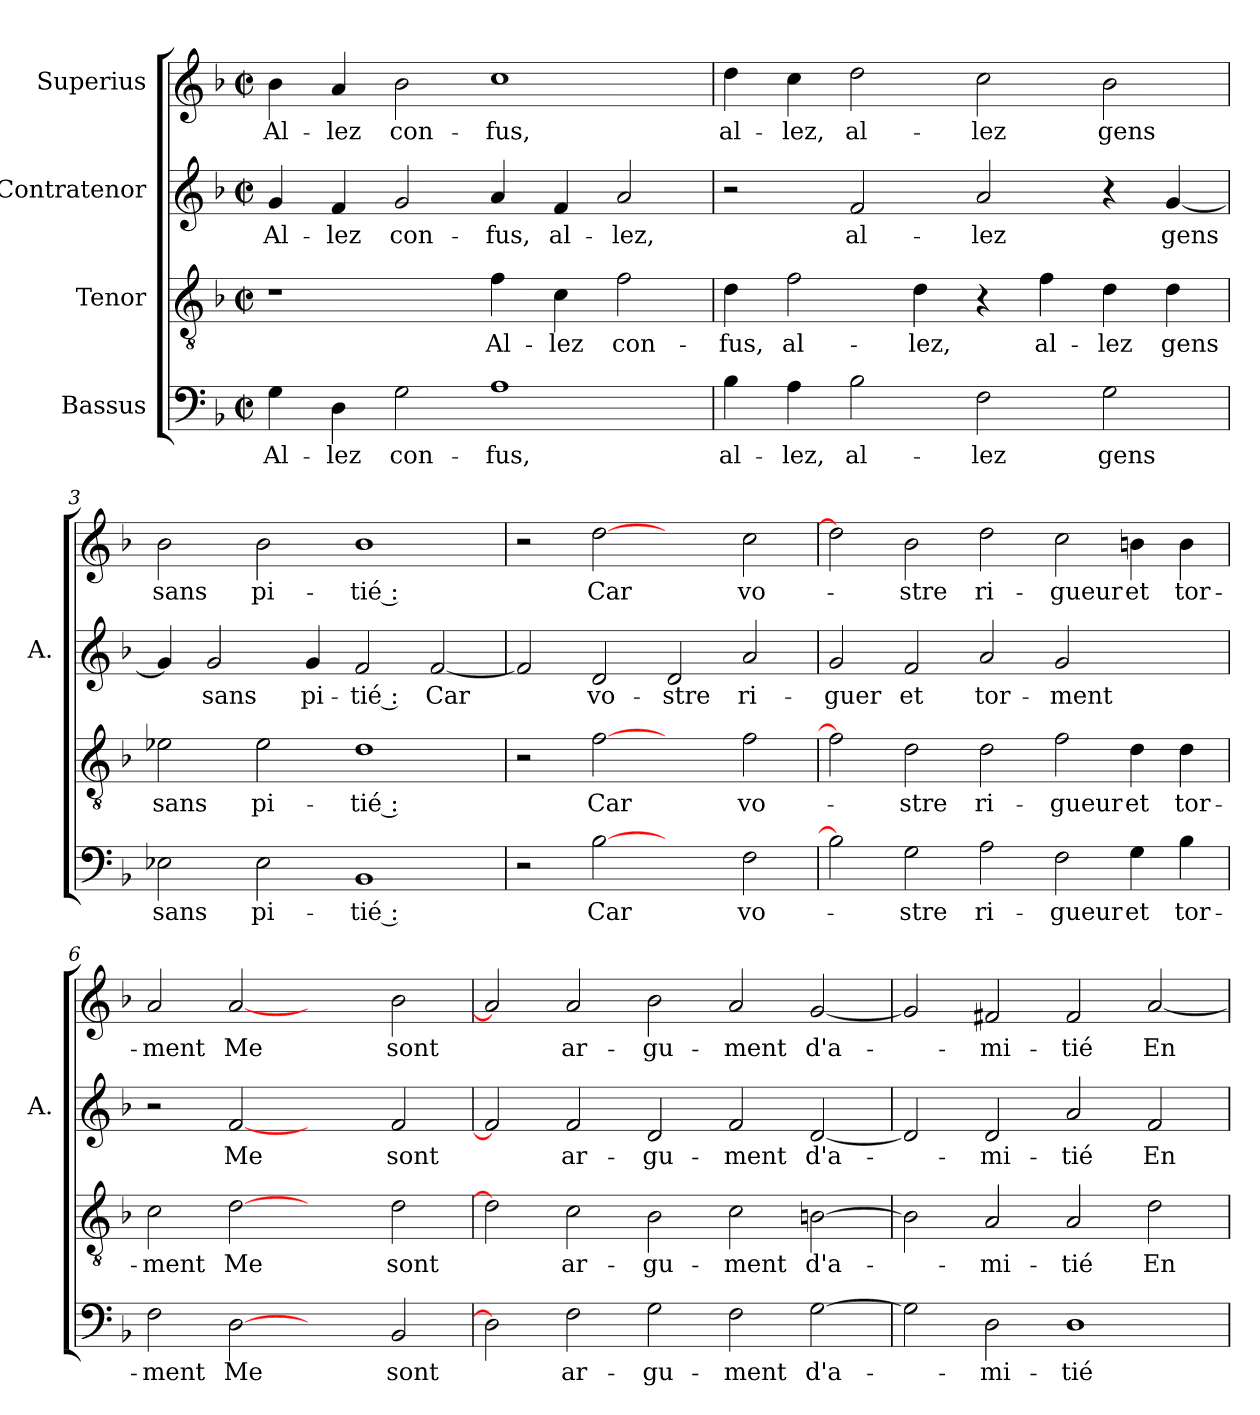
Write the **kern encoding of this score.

**kern	**text	**kern	**text	**kern	**text	**kern	**text
*part4	*part4	*part3	*part3	*part2	*part2	*part1	*part1
*staff4	*staff4	*staff3	*staff3	*staff2	*staff2	*staff1	*staff1
*I"Bassus	*	*I"Tenor	*	*I"Contratenor	*	*I"Superius	*
*	*	*	*	*I'A.	*	*	*
*clefF4	*	*clefGv2	*	*clefG2	*	*clefG2	*
*k[b-]	*	*k[b-]	*	*k[b-]	*	*k[b-]	*
*F:	*	*F:	*	*F:	*	*F:	*
*M2/2	*	*M2/2	*	*M2/2	*	*M2/2	*
*met(c|)	*	*met(c|)	*	*met(c|)	*	*met(c|)	*
=1	=1	=1	=1	=1	=1	=1	=1
4G\	Al-	1r	.	4g/	Al-	4b-\	Al-
4D\	-lez	.	.	4f/	-lez	4a/	-lez
2G\	con-	.	.	2g/	con-	2b-\	con-
1A\	-fus,	4f\	Al-	4a/	-fus,	1cc\	-fus,
.	.	4c\	-lez	4f/	al-	.	.
.	.	2f\	con-	2a/	-lez,	.	.
=2	=2	=2	=2	=2	=2	=2	=2
4B-\	al-	4d\	-fus,	2r	.	4dd\	al-
4A\	-lez,	2f\	al-	.	.	4cc\	-lez,
2B-\	al-	.	.	2f/	al-	2dd\	al-
.	.	4d\	-lez,	.	.	.	.
2F\	-lez	4r	.	2a/	-lez	2cc\	-lez
.	.	4f\	al-	.	.	.	.
2G\	gens	4d\	-lez	4r	.	2b-\	gens
.	.	4d\	gens	[4g/	gens	.	.
=3	=3	=3	=3	=3	=3	=3	=3
2E-X\	sans	2e-X\	sans	4g/]	.	2b-\	sans
.	.	.	.	2g/	sans	.	.
2E-\	pi-	2e-\	pi-	.	.	2b-\	pi-
.	.	.	.	4g/	pi-	.	.
1BB-/	-tié :	1d\	-tié :	2f/	-tié :	1b-\	-tié :
.	.	.	.	[2f/	Car	.	.
!!LO:LB:g=z
=4	=4	=4	=4	=4	=4	=4	=4
2r	.	2r	.	2f/]	.	2r	.
[2B-\	Car	[2f\	Car	2d/	vo-	[2dd\	Car
2ryy	.	2ryy	.	2d/	-stre	2ryy	.
2F\	vo-	2f\	vo-	2a/	ri-	2cc\	vo-
=5	=5	=5	=5	=5	=5	=5	=5
2B-\]	.	2f\]	.	2g/	-guer	2dd\]	.
2G\	-stre	2d\	-stre	2f/	et	2b-\	-stre
2A\	ri-	2d\	ri-	2a/	tor-	2dd\	ri-
2F\	-gueur	2f\	-gueur	2g/	-ment	2cc\	-gueur
4G\	et	4d\	et	2ryy	.	4bn\	et
4B-\	tor-	4d\	tor-	.	.	4b\	tor-
=6	=6	=6	=6	=6	=6	=6	=6
2F\	-ment	2c\	-ment	2r	.	2a/	-ment
[2D\	Me	[2d\	Me	[2f/	Me	[2a/	Me
2ryy	.	2ryy	.	2ryy	.	2ryy	.
2BB-/	sont	2d\	sont	2f/	sont	2b-\	sont
=7	=7	=7	=7	=7	=7	=7	=7
2D\]	.	2d\]	.	2f/]	.	2a/]	.
2F\	ar-	2c\	ar-	2f/	ar-	2a/	ar-
2G\	-gu-	2B-\	-gu-	2d/	-gu-	2b-\	-gu-
2F\	-ment	2c\	-ment	2f/	-ment	2a/	-ment
[2G\	d'a-	[2Bn\	d'a-	[2d/	d'a-	[2g/	d'a-
!!LO:LB:g=z
=8	=8	=8	=8	=8	=8	=8	=8
2G\]	.	2B\]	.	2d/]	.	2g/]	.
2D\	-mi-	2A/	-mi-	2d/	-mi-	2f#X/	-mi-
1D\	-tié	2A/	-tié	2a/	-tié	2f#/	-tié
.	.	2d\	En-	2f/	En-	[2a/	En-
=	=	=	=	=	=	=	=
*-	*-	*-	*-	*-	*-	*-	*-
